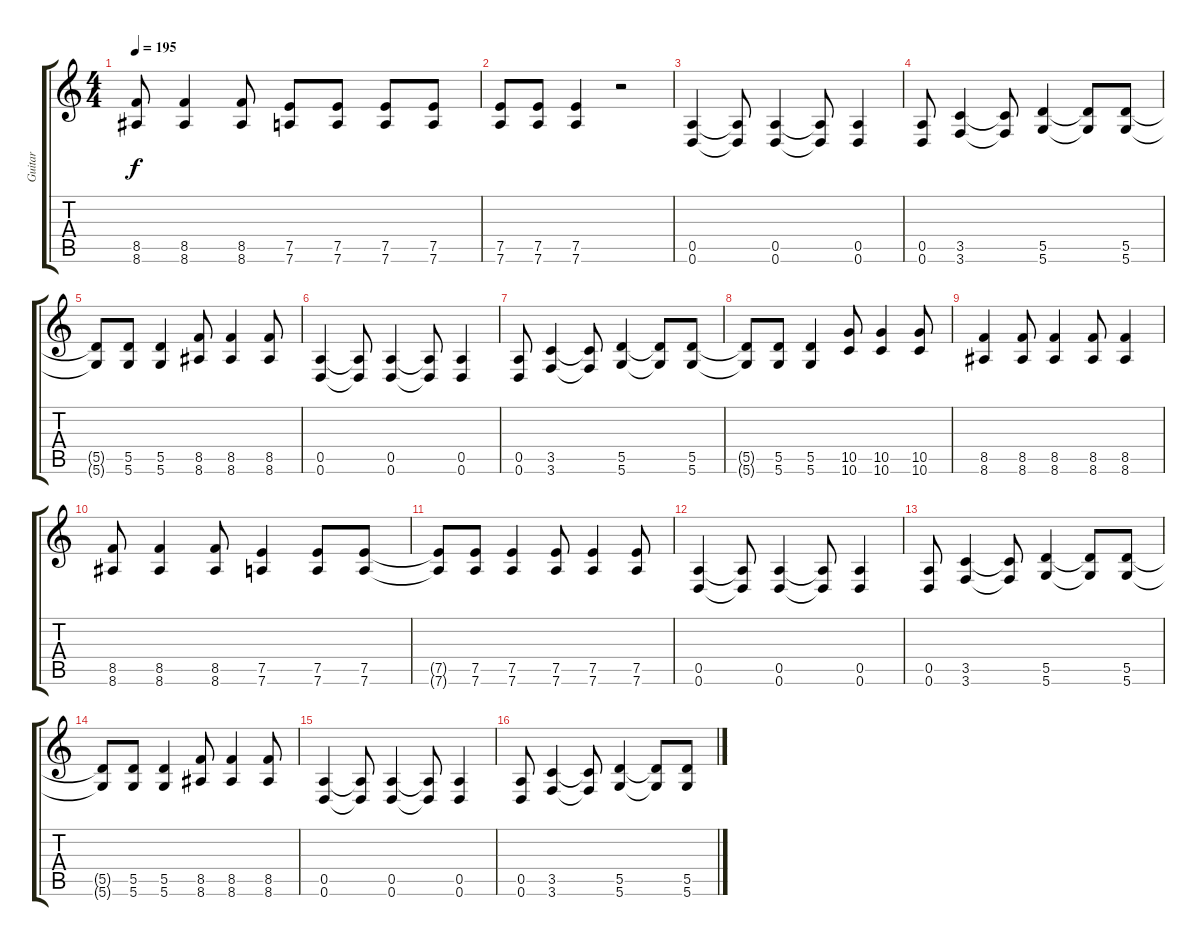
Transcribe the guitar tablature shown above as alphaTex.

\track ("Guitar" "Guitar") {instrument distortionguitar}
\staff {score tabs}
\tuning (E4 B3 G3 D3 A2 D2) {hide}
\ts (4 4)
\tempo 195
\clef g2
\ks c
(8.5 8.6).8{dy f} (8.5 8.6).4 (8.5 8.6).8 (7.5 7.6).8 (7.5 7.6).8 (7.5 7.6).8 (7.5 7.6).8 |
(7.5 7.6).8 (7.5 7.6).8 (7.5 7.6).4 r.2 |
(0.5 0.6).4{balance 16} (0.5{t} 0.6{t}).8 (0.5 0.6).4 (0.5{t} 0.6{t}).8 (0.5 0.6).4 |
(0.5 0.6).8 (3.5 3.6).4 (3.5{t} 3.6{t}).8 (5.5 5.6).4 (5.5{t} 5.6{t}).8 (5.5 5.6).8 |
(5.5{t} 5.6{t}).8 (5.5 5.6).8 (5.5 5.6).4 (8.5 8.6).8 (8.5 8.6).4 (8.5 8.6).8 |
(0.5 0.6).4 (0.5{t} 0.6{t}).8 (0.5 0.6).4 (0.5{t} 0.6{t}).8 (0.5 0.6).4 |
(0.5 0.6).8 (3.5 3.6).4 (3.5{t} 3.6{t}).8 (5.5 5.6).4 (5.5{t} 5.6{t}).8 (5.5 5.6).8 |
(5.5{t} 5.6{t}).8 (5.5 5.6).8 (5.5 5.6).4 (10.5 10.6).8 (10.5 10.6).4 (10.5 10.6).8 |
(8.5 8.6).4 (8.5 8.6).8 (8.5 8.6).4 (8.5 8.6).8 (8.5 8.6).4 |
(8.5 8.6).8 (8.5 8.6).4 (8.5 8.6).8 (7.5 7.6).4 (7.5 7.6).8 (7.5 7.6).8 |
(7.5{t} 7.6{t}).8 (7.5 7.6).8 (7.5 7.6).4 (7.5 7.6).8 (7.5 7.6).4 (7.5 7.6).8 |
(0.5 0.6).4 (0.5{t} 0.6{t}).8 (0.5 0.6).4 (0.5{t} 0.6{t}).8 (0.5 0.6).4 |
(0.5 0.6).8 (3.5 3.6).4 (3.5{t} 3.6{t}).8 (5.5 5.6).4 (5.5{t} 5.6{t}).8 (5.5 5.6).8 |
(5.5{t} 5.6{t}).8 (5.5 5.6).8 (5.5 5.6).4 (8.5 8.6).8 (8.5 8.6).4 (8.5 8.6).8 |
(0.5 0.6).4 (0.5{t} 0.6{t}).8 (0.5 0.6).4 (0.5{t} 0.6{t}).8 (0.5 0.6).4 |
(0.5 0.6).8 (3.5 3.6).4 (3.5{t} 3.6{t}).8 (5.5 5.6).4 (5.5{t} 5.6{t}).8 (5.5 5.6).8
